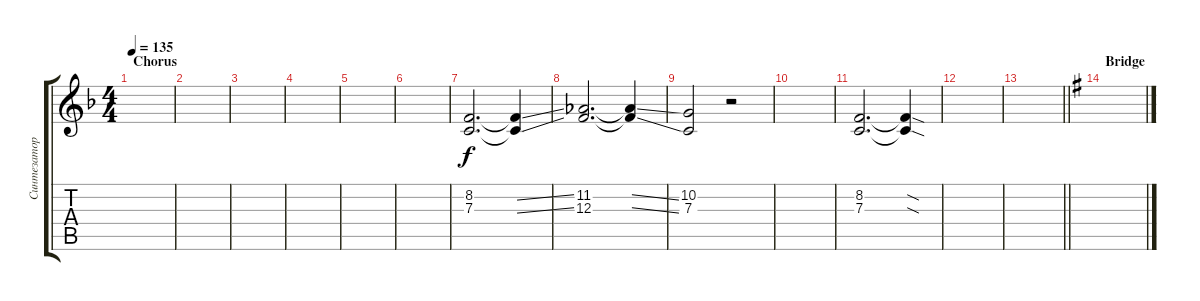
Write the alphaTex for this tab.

\track ("Синтезатор 2" "Синтезатор") {instrument acousticgrandpiano}
\staff {score tabs}
\tuning (D4 A3 F3 C3 G2 C2) {hide}
\ts (4 4)
\section ("" "Chorus")
\tempo 135
\clef g2
\ks dminor
|
|
|
|
|
|
(8.2 7.3).2{d volume 10 instrument brasssection} (8.2{ss t} 7.3{ss t}).4 |
(11.2 12.3).2{d} (11.2{ss t} 12.3{ss t}).4 |
(10.2 7.3).2 r.2 |
|
(8.2 7.3).2{d} (8.2{sod t} 7.3{sod t}).4 |
|
\barLineRight lightlight
|
\section ("" "Bridge")
\ks eminor
